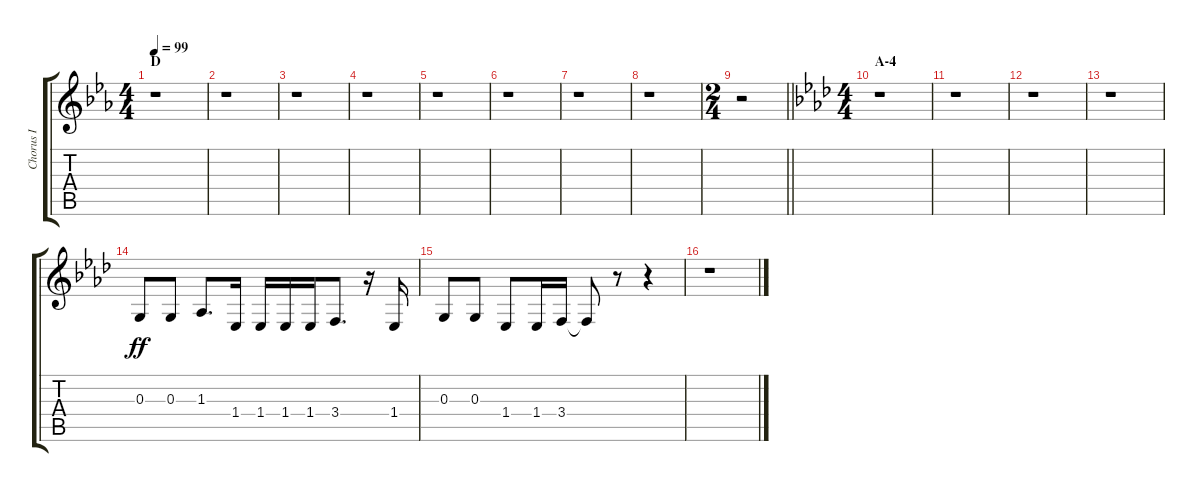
\track ("Chorus I" "Chorus I") {instrument voiceoohs}
\staff {score tabs}
\tuning (E4 B3 G3 D3 A2 E2) {hide}
\ts (4 4)
\section ("" "D")
\tempo 99
\clef g2
\ks eb
r.1{dy ff} |
r.1 |
r.1 |
r.1 |
r.1 |
r.1 |
r.1 |
r.1 |
\ts (2 4)
\barLineRight lightlight
r.2 |
\ts (4 4)
\section ("" "A-4")
\ks ab
r.1 |
r.1 |
r.1 |
r.1 |
0.3.8 0.3.8 1.3.8{d} 1.4.16 1.4.16 1.4.16 1.4.16 3.4.8{d} r.16 1.4.16 |
0.3.8 0.3.8 1.4.8 1.4.16 3.4.16 3.4{t}.8 r.8 r.4 |
r.1
